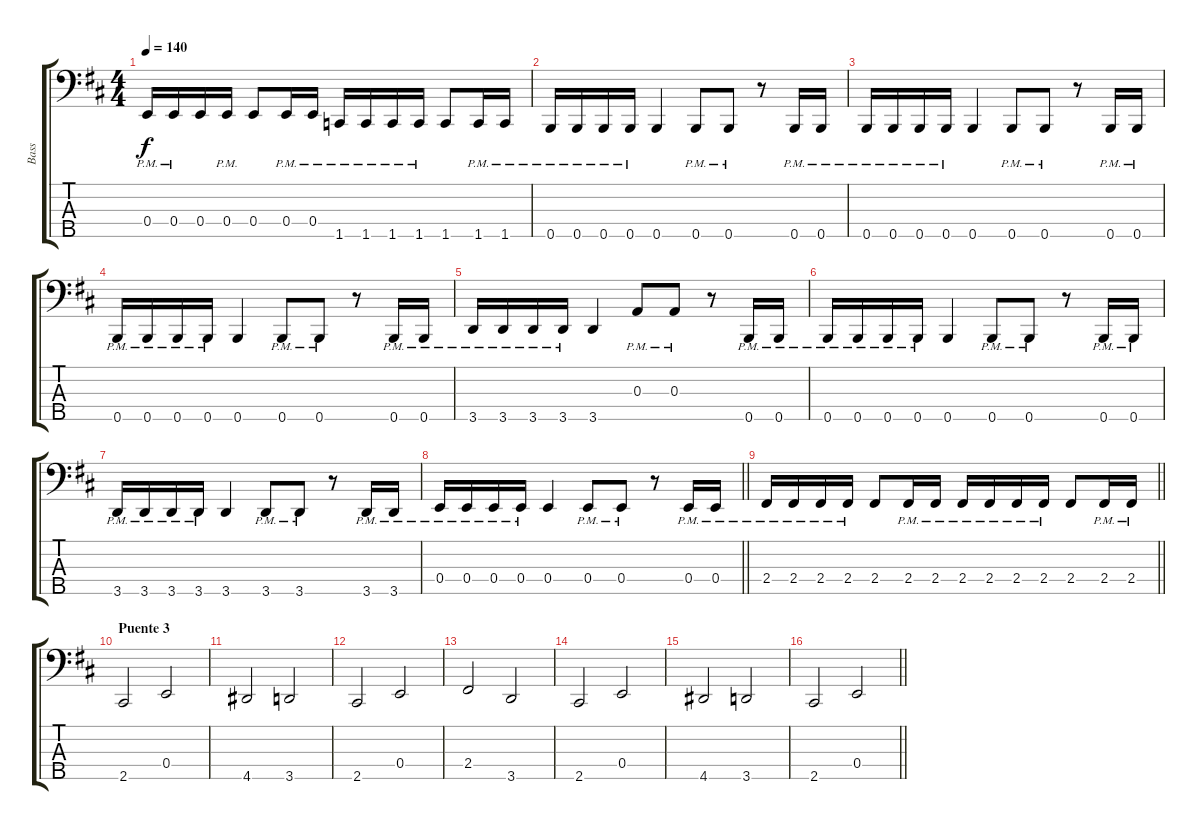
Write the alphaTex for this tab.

\track ("Bass" "Bass") {instrument electricbassfinger}
\staff {score tabs}
\tuning (G2 D2 A1 E1 B0) {hide}
\ts (4 4)
\tempo 140
\clef f4
\ks bminor
0.4{pm}.16{dy f} 0.4{pm}.16 0.4.16 0.4{pm}.16 0.4.8 0.4{pm}.16 0.4{pm}.16 1.5{pm}.16 1.5{pm}.16 1.5{pm}.16 1.5{pm}.16 1.5.8 1.5{pm}.16 1.5{pm}.16 |
0.5{pm}.16 0.5{pm}.16 0.5{pm}.16 0.5{pm}.16 0.5.4 0.5{pm}.8 0.5{pm}.8 r.8 0.5{pm}.16 0.5{pm}.16 |
0.5{pm}.16 0.5{pm}.16 0.5{pm}.16 0.5{pm}.16 0.5.4 0.5{pm}.8 0.5{pm}.8 r.8 0.5{pm}.16 0.5{pm}.16 |
0.5{pm}.16 0.5{pm}.16 0.5{pm}.16 0.5{pm}.16 0.5.4 0.5{pm}.8 0.5{pm}.8 r.8 0.5{pm}.16 0.5{pm}.16 |
3.5{pm}.16 3.5{pm}.16 3.5{pm}.16 3.5{pm}.16 3.5.4 0.3{pm}.8 0.3{pm}.8 r.8 0.5{pm}.16 0.5{pm}.16 |
0.5{pm}.16 0.5{pm}.16 0.5{pm}.16 0.5{pm}.16 0.5.4 0.5{pm}.8 0.5{pm}.8 r.8 0.5{pm}.16 0.5{pm}.16 |
3.5{pm}.16 3.5{pm}.16 3.5{pm}.16 3.5{pm}.16 3.5.4 3.5{pm}.8 3.5{pm}.8 r.8 3.5{pm}.16 3.5{pm}.16 |
\barLineRight lightlight
0.4{pm}.16 0.4{pm}.16 0.4{pm}.16 0.4{pm}.16 0.4.4 0.4{pm}.8 0.4{pm}.8 r.8 0.4{pm}.16 0.4{pm}.16 |
\barLineRight lightlight
2.4{pm}.16 2.4{pm}.16 2.4{pm}.16 2.4{pm}.16 2.4.8 2.4{pm}.16 2.4{pm}.16 2.4{pm}.16 2.4{pm}.16 2.4{pm}.16 2.4{pm}.16 2.4.8 2.4{pm}.16 2.4{pm}.16 |
\section ("" "Puente 3")
2.5.2 0.4.2 |
4.5.2 3.5.2 |
2.5.2 0.4.2 |
2.4.2 3.5.2 |
2.5.2 0.4.2 |
4.5.2 3.5.2 |
\barLineRight lightlight
2.5.2 0.4.2
